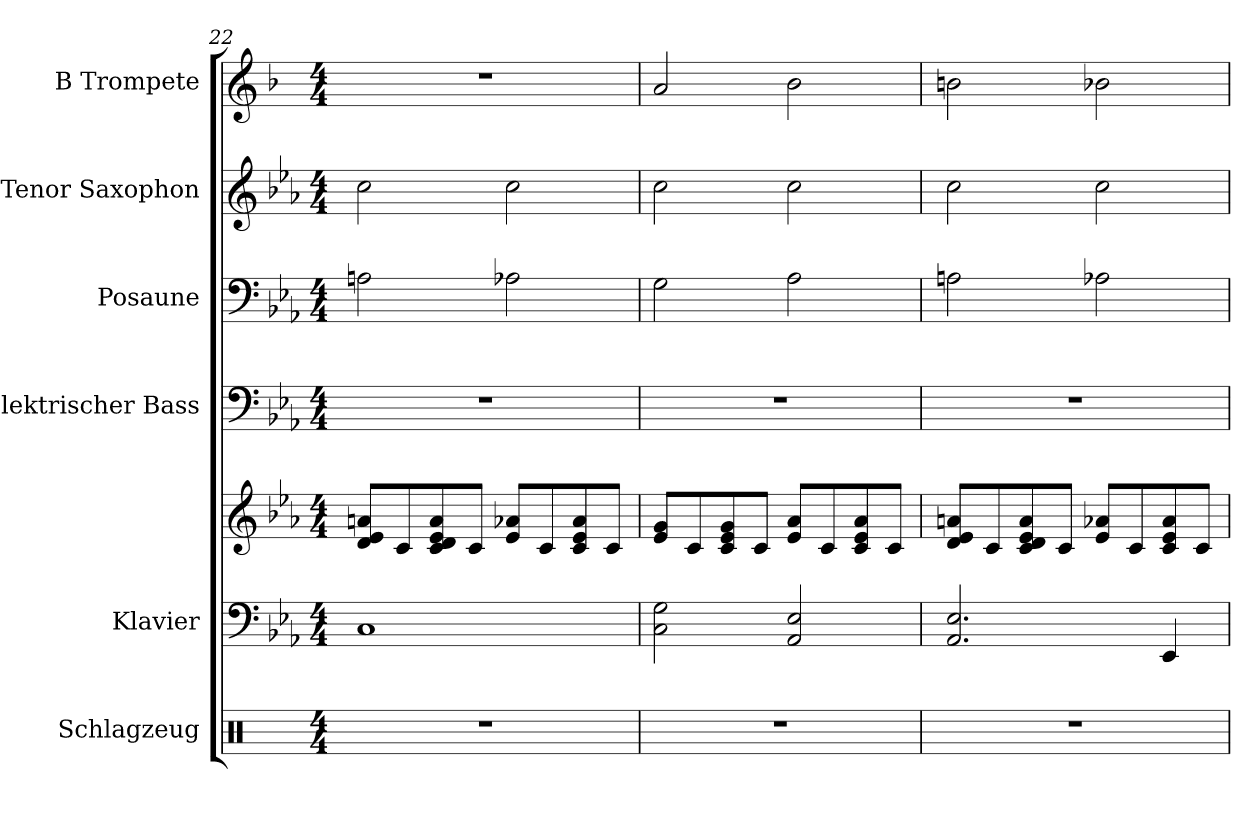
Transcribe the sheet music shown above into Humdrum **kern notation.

**kern	**kern	**kern	**kern	**kern	**kern	**kern
*part6	*part5	*part5	*part4	*part3	*part2	*part1
*staff7	*staff6	*staff5	*staff4	*staff3	*staff2	*staff1
*I"Schlagzeug	*I"Klavier	*	*I"Elektrischer Bass	*I"Posaune	*I"Tenor Saxophon	*I"B Trompete
*I'Slzg.	*I'Klav.	*	*I'E-B.	*I'Psn.	*I'T. Sax.	*I'B Tpt.
*clefX	*clefF4	*clefG2	*clefF4	*clefF4	*clefG2	*clefG2
*	*	*	*ITrd7c12	*	*ITrd8c14	*ITrd1c2
*k[]	*k[b-e-a-]	*k[b-e-a-]	*k[b-e-a-]	*k[b-e-a-]	*k[b-e-a-]	*k[b-e-a-]
*M4/4	*M4/4	*M4/4	*M4/4	*M4/4	*M4/4	*M4/4
=22	=22	=22	=22	=22	=22	=22
1r	1C	8d/ 8e-/ 8an/L	1r	2An\	2c\	1r
.	.	8c/	.	.	.	.
.	.	8c/ 8d/ 8e-/ 8a/	.	.	.	.
.	.	8c/J	.	.	.	.
.	.	8e-/ 8a-X/L	.	2A-X\	2c\	.
.	.	8c/	.	.	.	.
.	.	8c/ 8e-/ 8a-/	.	.	.	.
.	.	8c/J	.	.	.	.
!!LO:LB:g=z
=23	=23	=23	=23	=23	=23	=23
1r	2C\ 2G\	8e-/ 8g/L	1r	2G\	2c\	2g/
.	.	8c/	.	.	.	.
.	.	8c/ 8e-/ 8g/	.	.	.	.
.	.	8c/J	.	.	.	.
.	2AA-/ 2E-/	8e-/ 8a-/L	.	2A-\	2c\	2a-\
.	.	8c/	.	.	.	.
.	.	8c/ 8e-/ 8a-/	.	.	.	.
.	.	8c/J	.	.	.	.
=24	=24	=24	=24	=24	=24	=24
1r	2.AA-/ 2.E-/	8d/ 8e-/ 8an/L	1r	2An\	2c\	2an\
.	.	8c/	.	.	.	.
.	.	8c/ 8d/ 8e-/ 8a/	.	.	.	.
.	.	8c/J	.	.	.	.
.	.	8e-/ 8a-X/L	.	2A-X\	2c\	2a-X\
.	.	8c/	.	.	.	.
.	4EE-/	8c/ 8e-/ 8a-/	.	.	.	.
.	.	8c/J	.	.	.	.
=	=	=	=	=	=	=
*-	*-	*-	*-	*-	*-	*-
